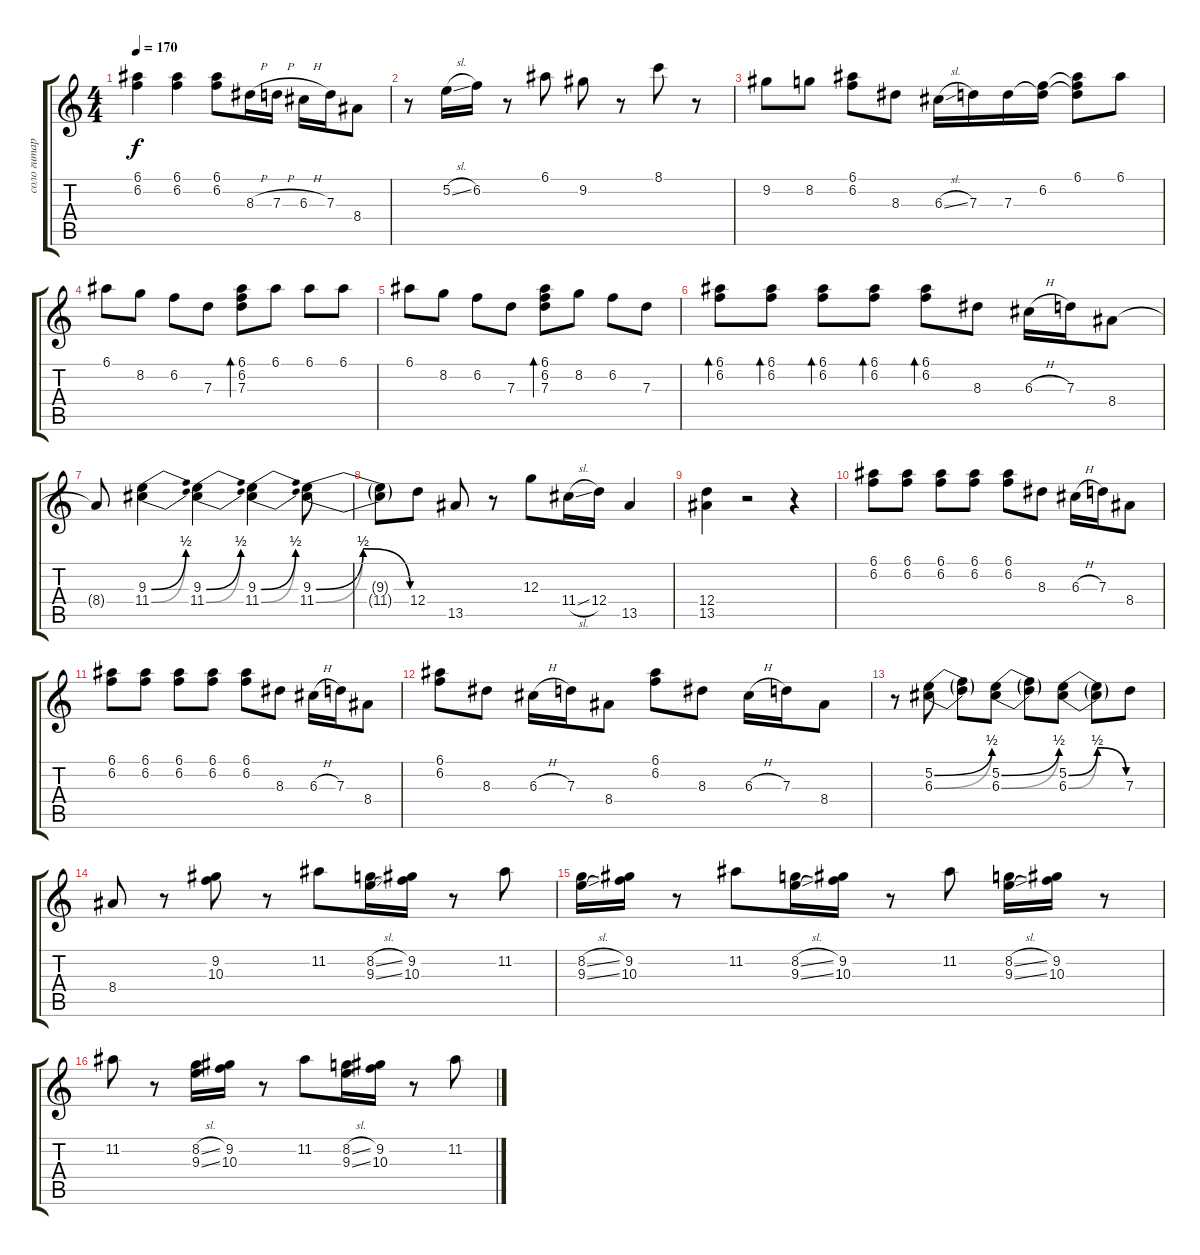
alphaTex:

\track ("соло гитара" "соло гитар") {instrument distortionguitar}
\staff {score tabs}
\tuning (E4 B3 G3 D3 A2 E2) {hide}
\ts (4 4)
\tempo 170
\clef g2
\ks c
(6.1 6.2).4{dy f} (6.1 6.2).4 (6.1 6.2).8 8.3{h}.16 7.3{h}.16 6.3{h}.16 7.3.16 8.4.8 |
r.8 5.2{sl}.16 6.2.16 r.8 6.1.8 9.2.8 r.8 8.1.8 r.8 |
9.2.8 8.2.8 (6.1 6.2).8 8.3.8 6.3{sl}.16 7.3.16 7.3.16 (6.2 7.3{t}).16 (6.1 6.2{t} 7.3{t}).8 6.1.8 |
6.1.8 8.2.8 6.2.8 7.3.8 (6.1 6.2 7.3).8{bd 240} 6.1.8 6.1.8 6.1.8 |
6.1.8 8.2.8 6.2.8 7.3.8 (6.1 6.2 7.3).8{bd 240} 8.2.8 6.2.8 7.3.8 |
(6.1 6.2).8{bd 240} (6.1 6.2).8{bd 240} (6.1 6.2).8{bd 240} (6.1 6.2).8{bd 240} (6.1 6.2).8{bd 240} 8.3.8 6.3{h}.16 7.3.16 8.4.8 |
8.4{t}.8 (9.3{be (bend 0 0 60 2)} 11.4{be (bend 0 0 60 2)}).4 (9.3{be (bend 0 0 60 2)} 11.4{be (bend 0 0 60 2)}).4 (9.3{be (bend 0 0 60 2)} 11.4{be (bend 0 0 60 2)}).4 (9.3{be (bendrelease 0 0 30 2 45 2 60 0)} 11.4{be (bendrelease 0 0 30 2 45 2 60 0)}).8 |
(9.3{t} 11.4{t}).8 12.4.8 13.5.8 r.8 12.3.8 11.4{sl}.16 12.4.16 13.5.4 |
(12.4 13.5).4 r.2 r.4 |
(6.1 6.2).8 (6.1 6.2).8 (6.1 6.2).8 (6.1 6.2).8 (6.1 6.2).8 8.3.8 6.3{h}.16 7.3.16 8.4.8 |
(6.1 6.2).8 (6.1 6.2).8 (6.1 6.2).8 (6.1 6.2).8 (6.1 6.2).8 8.3.8 6.3{h}.16 7.3.16 8.4.8 |
(6.1 6.2).8 8.3.8 6.3{h}.16 7.3.16 8.4.8 (6.1 6.2).8 8.3.8 6.3{h}.16 7.3.16 8.4.8 |
r.8 (5.2{be (bend 0 0 60 2)} 6.3{be (bend 0 0 60 2)}).8 (5.2{t} 6.3{t}).8 (5.2{be (bend 0 0 60 2)} 6.3{be (bend 0 0 60 2)}).8 (5.2{t} 6.3{t}).8 (5.2{be (bendrelease 0 0 30 2 45 2 60 0)} 6.3{be (bendrelease 0 0 30 2 45 2 60 0)}).8 (5.2{t} 6.3{t}).8 7.3.8 |
8.4.8 r.8 (9.2 10.3).8 r.8 11.2.8 (8.2{sl} 9.3{sl}).16 (9.2 10.3).16 r.8 11.2.8 |
(8.2{sl} 9.3{sl}).16 (9.2 10.3).16 r.8 11.2.8 (8.2{sl} 9.3{sl}).16 (9.2 10.3).16 r.8 11.2.8 (8.2{sl} 9.3{sl}).16 (9.2 10.3).16 r.8 |
11.2.8 r.8 (8.2{sl} 9.3{sl}).16 (9.2 10.3).16 r.8 11.2.8 (8.2{sl} 9.3{sl}).16 (9.2 10.3).16 r.8 11.2.8
